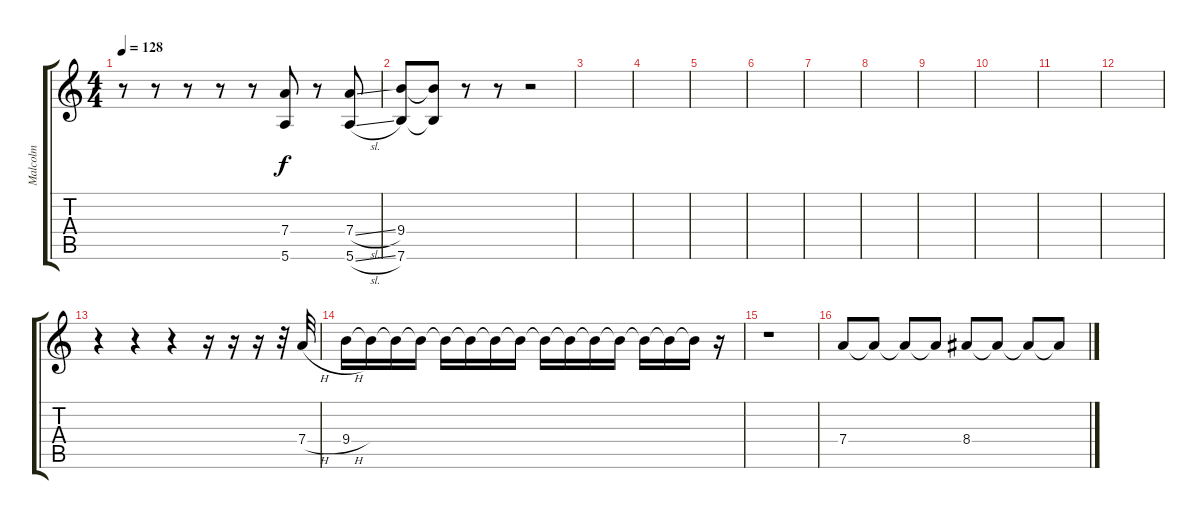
\track ("Malcolm" "Malcolm") {instrument distortionguitar}
\staff {score tabs}
\tuning (E4 B3 G3 D3 A2 E2) {hide}
\ts (4 4)
\tempo 128
\clef g2
\ks c
r.8{dy f} r.8 r.8 r.8 r.8 (7.4 5.6).8 r.8 (7.4{sl} 5.6{sl}).8 |
(9.4 7.6).8 (9.4{t} 7.6{t}).8 r.8 r.8 r.2 |
|
|
|
|
|
|
|
|
|
|
r.4 r.4 r.4 r.16 r.16 r.16 r.32 7.4{h}.32 |
9.4{h}.16 9.4{t}.16 9.4{t}.16 9.4{t}.16 9.4{t}.16 9.4{t}.16 9.4{t}.16 9.4{t}.16 9.4{t}.16 9.4{t}.16 9.4{t}.16 9.4{t}.16 9.4{t}.16 9.4{t}.16 9.4{t}.16 r.16 |
r.1 |
7.4.8 7.4{t}.8 7.4{t}.8 7.4{t}.8 8.4.8 8.4{t}.8 8.4{t}.8 8.4{t}.8
